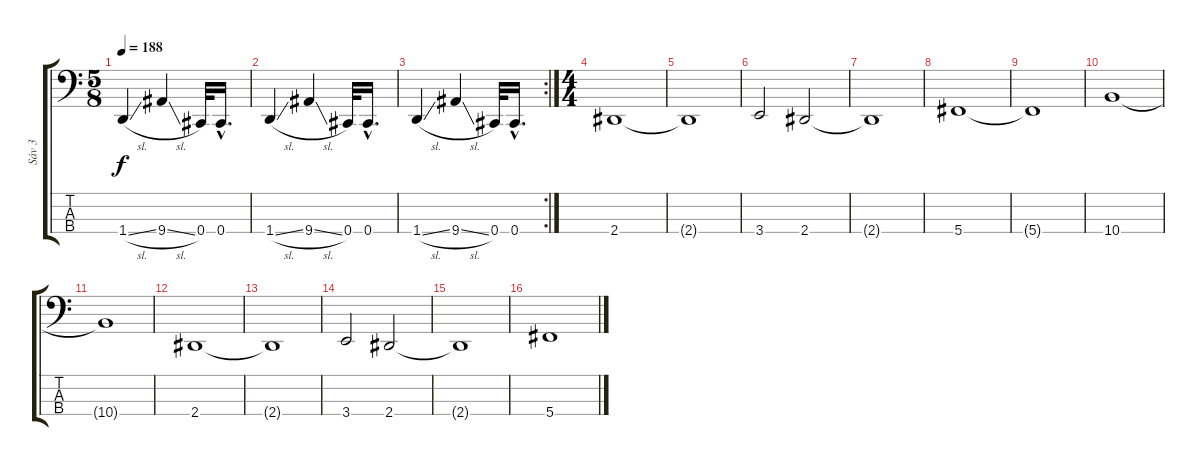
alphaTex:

\track ("Sáv 3" "Sáv 3") {instrument electricbasspick}
\staff {score tabs}
\tuning (Gb2 Db2 Ab1 Db1) {hide}
\ts (5 8)
\tempo 188
\clef f4
\ks c
1.4{sl}.4{dy f} 9.4{sl}.4 0.4.32 0.4{hac}.16{d} |
1.4{sl}.4 9.4{sl}.4 0.4.32 0.4{hac}.16{d} |
\rc 2
1.4{sl}.4 9.4{sl}.4 0.4.32 0.4{hac}.16{d} |
\ts (4 4)
2.4.1 |
2.4{t}.1 |
3.4.2 2.4.2 |
2.4{t}.1 |
5.4.1 |
5.4{t}.1 |
10.4.1 |
10.4{t}.1 |
2.4.1 |
2.4{t}.1 |
3.4.2 2.4.2 |
2.4{t}.1 |
5.4.1
